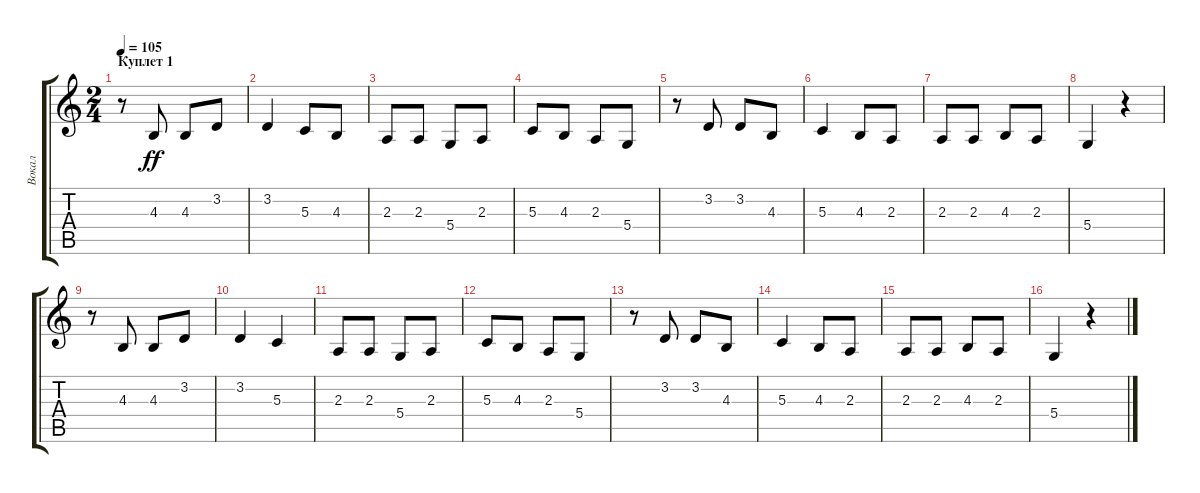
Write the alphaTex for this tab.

\track ("Вокал" "Вокал") {instrument tenorsax}
\staff {score tabs}
\tuning (E4 B3 G3 D3 A2 E2) {hide}
\ts (2 4)
\section ("" "Куплет 1")
\tempo 105
\clef g2
\ks c
r.8{dy ff} 4.3.8 4.3.8 3.2.8 |
3.2.4 5.3.8 4.3.8 |
2.3.8 2.3.8 5.4.8 2.3.8 |
5.3.8 4.3.8 2.3.8 5.4.8 |
r.8 3.2.8 3.2.8 4.3.8 |
5.3.4 4.3.8 2.3.8 |
2.3.8 2.3.8 4.3.8 2.3.8 |
5.4.4 r.4 |
r.8 4.3.8 4.3.8 3.2.8 |
3.2.4 5.3.4 |
2.3.8 2.3.8 5.4.8 2.3.8 |
5.3.8 4.3.8 2.3.8 5.4.8 |
r.8 3.2.8 3.2.8 4.3.8 |
5.3.4 4.3.8 2.3.8 |
2.3.8 2.3.8 4.3.8 2.3.8 |
5.4.4 r.4
